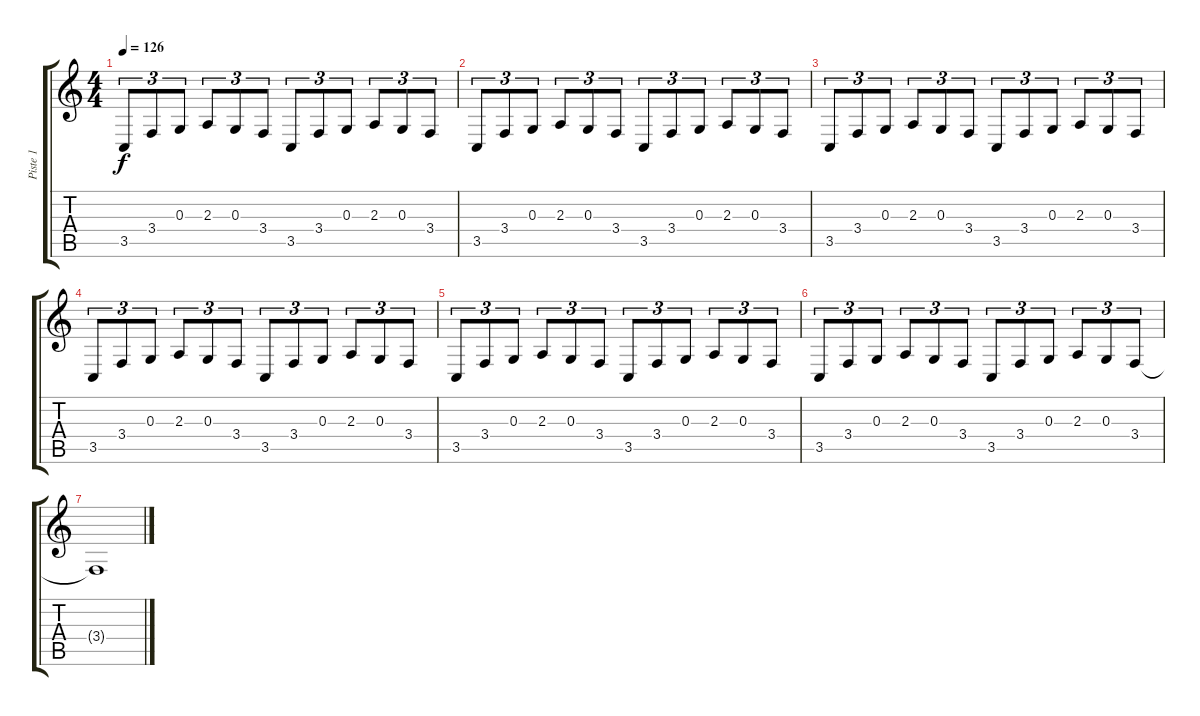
\track ("Piste 1" "Piste 1") {instrument acousticgrandpiano}
\staff {score tabs}
\tuning (E4 B3 G3 D3 A2 E2) {hide}
\ts (4 4)
\tempo 126
\clef g2
\ks c
3.5.8{tu (3 2) dy f} 3.4.8{tu (3 2)} 0.3.8{tu (3 2)} 2.3.8{tu (3 2)} 0.3.8{tu (3 2)} 3.4.8{tu (3 2)} 3.5.8{tu (3 2)} 3.4.8{tu (3 2)} 0.3.8{tu (3 2)} 2.3.8{tu (3 2)} 0.3.8{tu (3 2)} 3.4.8{tu (3 2)} |
3.5.8{tu (3 2)} 3.4.8{tu (3 2)} 0.3.8{tu (3 2)} 2.3.8{tu (3 2)} 0.3.8{tu (3 2)} 3.4.8{tu (3 2)} 3.5.8{tu (3 2)} 3.4.8{tu (3 2)} 0.3.8{tu (3 2)} 2.3.8{tu (3 2)} 0.3.8{tu (3 2)} 3.4.8{tu (3 2)} |
3.5.8{tu (3 2)} 3.4.8{tu (3 2)} 0.3.8{tu (3 2)} 2.3.8{tu (3 2)} 0.3.8{tu (3 2)} 3.4.8{tu (3 2)} 3.5.8{tu (3 2)} 3.4.8{tu (3 2)} 0.3.8{tu (3 2)} 2.3.8{tu (3 2)} 0.3.8{tu (3 2)} 3.4.8{tu (3 2)} |
3.5.8{tu (3 2)} 3.4.8{tu (3 2)} 0.3.8{tu (3 2)} 2.3.8{tu (3 2)} 0.3.8{tu (3 2)} 3.4.8{tu (3 2)} 3.5.8{tu (3 2)} 3.4.8{tu (3 2)} 0.3.8{tu (3 2)} 2.3.8{tu (3 2)} 0.3.8{tu (3 2)} 3.4.8{tu (3 2)} |
3.5.8{tu (3 2)} 3.4.8{tu (3 2)} 0.3.8{tu (3 2)} 2.3.8{tu (3 2)} 0.3.8{tu (3 2)} 3.4.8{tu (3 2)} 3.5.8{tu (3 2)} 3.4.8{tu (3 2)} 0.3.8{tu (3 2)} 2.3.8{tu (3 2)} 0.3.8{tu (3 2)} 3.4.8{tu (3 2)} |
3.5.8{tu (3 2)} 3.4.8{tu (3 2)} 0.3.8{tu (3 2)} 2.3.8{tu (3 2)} 0.3.8{tu (3 2)} 3.4.8{tu (3 2)} 3.5.8{tu (3 2)} 3.4.8{tu (3 2)} 0.3.8{tu (3 2)} 2.3.8{tu (3 2)} 0.3.8{tu (3 2)} 3.4.8{tu (3 2)} |
3.4{t}.1
